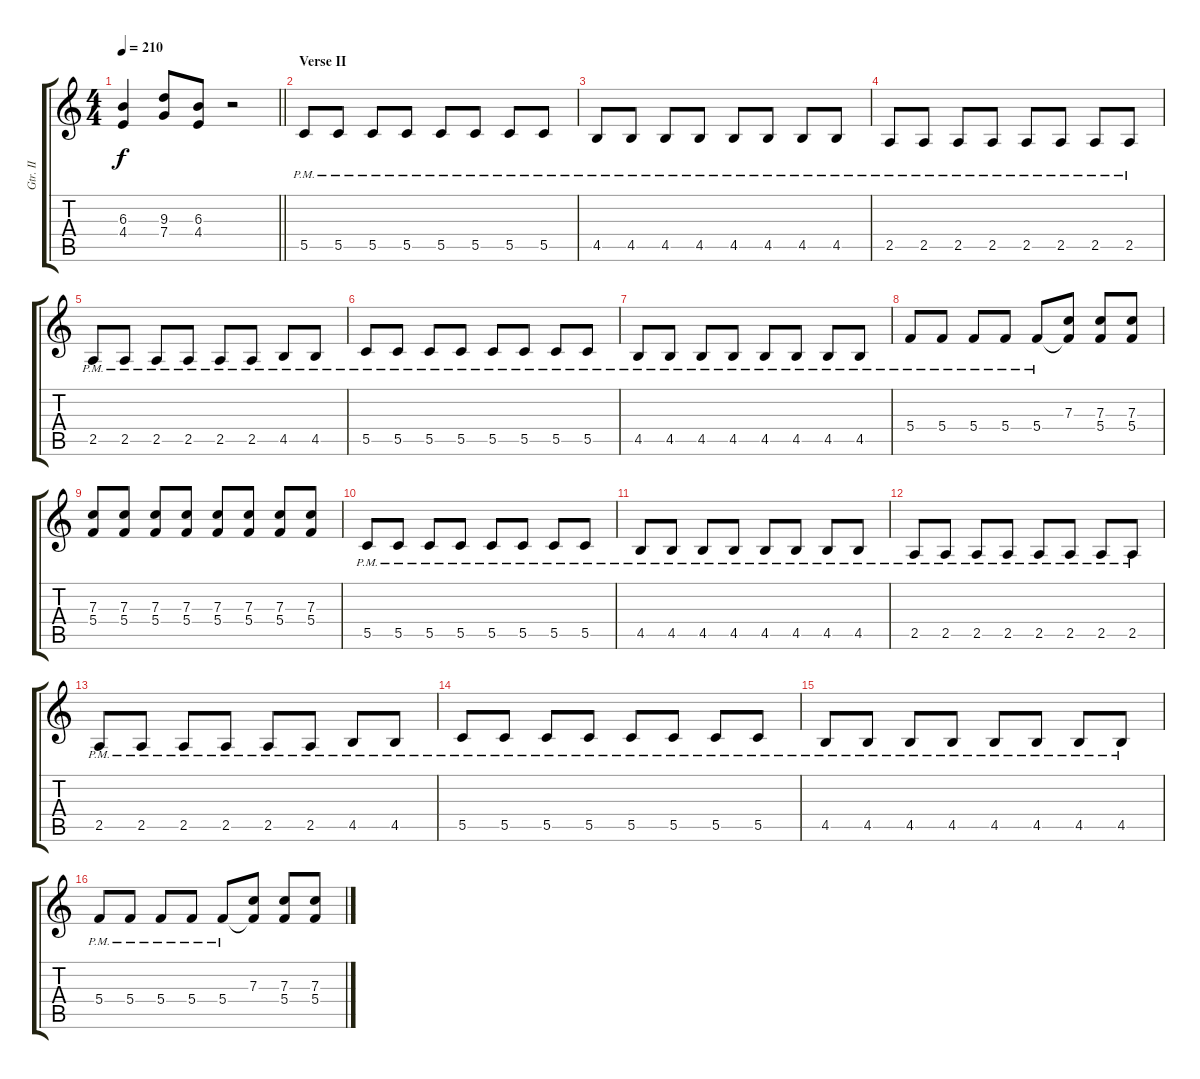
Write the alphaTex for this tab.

\track ("Gtr. II" "Gtr. II") {instrument overdrivenguitar}
\staff {score tabs}
\tuning (D4 A3 F3 C3 G2 D2) {hide}
\ts (4 4)
\tempo 210
\clef g2
\barLineRight lightlight
\ks c
(6.3 4.4).4{dy f} (9.3 7.4).8 (6.3 4.4).8 r.2 |
\section ("" "Verse II")
5.5{pm}.8 5.5{pm}.8 5.5{pm}.8 5.5{pm}.8 5.5{pm}.8 5.5{pm}.8 5.5{pm}.8 5.5{pm}.8 |
4.5{pm}.8 4.5{pm}.8 4.5{pm}.8 4.5{pm}.8 4.5{pm}.8 4.5{pm}.8 4.5{pm}.8 4.5{pm}.8 |
2.5{pm}.8 2.5{pm}.8 2.5{pm}.8 2.5{pm}.8 2.5{pm}.8 2.5{pm}.8 2.5{pm}.8 2.5{pm}.8 |
2.5{pm}.8 2.5{pm}.8 2.5{pm}.8 2.5{pm}.8 2.5{pm}.8 2.5{pm}.8 4.5{pm}.8 4.5{pm}.8 |
5.5{pm}.8 5.5{pm}.8 5.5{pm}.8 5.5{pm}.8 5.5{pm}.8 5.5{pm}.8 5.5{pm}.8 5.5{pm}.8 |
4.5{pm}.8 4.5{pm}.8 4.5{pm}.8 4.5{pm}.8 4.5{pm}.8 4.5{pm}.8 4.5{pm}.8 4.5{pm}.8 |
5.4{pm}.8 5.4{pm}.8 5.4{pm}.8 5.4{pm}.8 5.4{pm}.8 (7.3 5.4{t}).8 (7.3 5.4).8 (7.3 5.4).8 |
(7.3 5.4).8 (7.3 5.4).8 (7.3 5.4).8 (7.3 5.4).8 (7.3 5.4).8 (7.3 5.4).8 (7.3 5.4).8 (7.3 5.4).8 |
5.5{pm}.8 5.5{pm}.8 5.5{pm}.8 5.5{pm}.8 5.5{pm}.8 5.5{pm}.8 5.5{pm}.8 5.5{pm}.8 |
4.5{pm}.8 4.5{pm}.8 4.5{pm}.8 4.5{pm}.8 4.5{pm}.8 4.5{pm}.8 4.5{pm}.8 4.5{pm}.8 |
2.5{pm}.8 2.5{pm}.8 2.5{pm}.8 2.5{pm}.8 2.5{pm}.8 2.5{pm}.8 2.5{pm}.8 2.5{pm}.8 |
2.5{pm}.8 2.5{pm}.8 2.5{pm}.8 2.5{pm}.8 2.5{pm}.8 2.5{pm}.8 4.5{pm}.8 4.5{pm}.8 |
5.5{pm}.8 5.5{pm}.8 5.5{pm}.8 5.5{pm}.8 5.5{pm}.8 5.5{pm}.8 5.5{pm}.8 5.5{pm}.8 |
4.5{pm}.8 4.5{pm}.8 4.5{pm}.8 4.5{pm}.8 4.5{pm}.8 4.5{pm}.8 4.5{pm}.8 4.5{pm}.8 |
5.4{pm}.8 5.4{pm}.8 5.4{pm}.8 5.4{pm}.8 5.4{pm}.8 (7.3 5.4{t}).8 (7.3 5.4).8 (7.3 5.4).8
